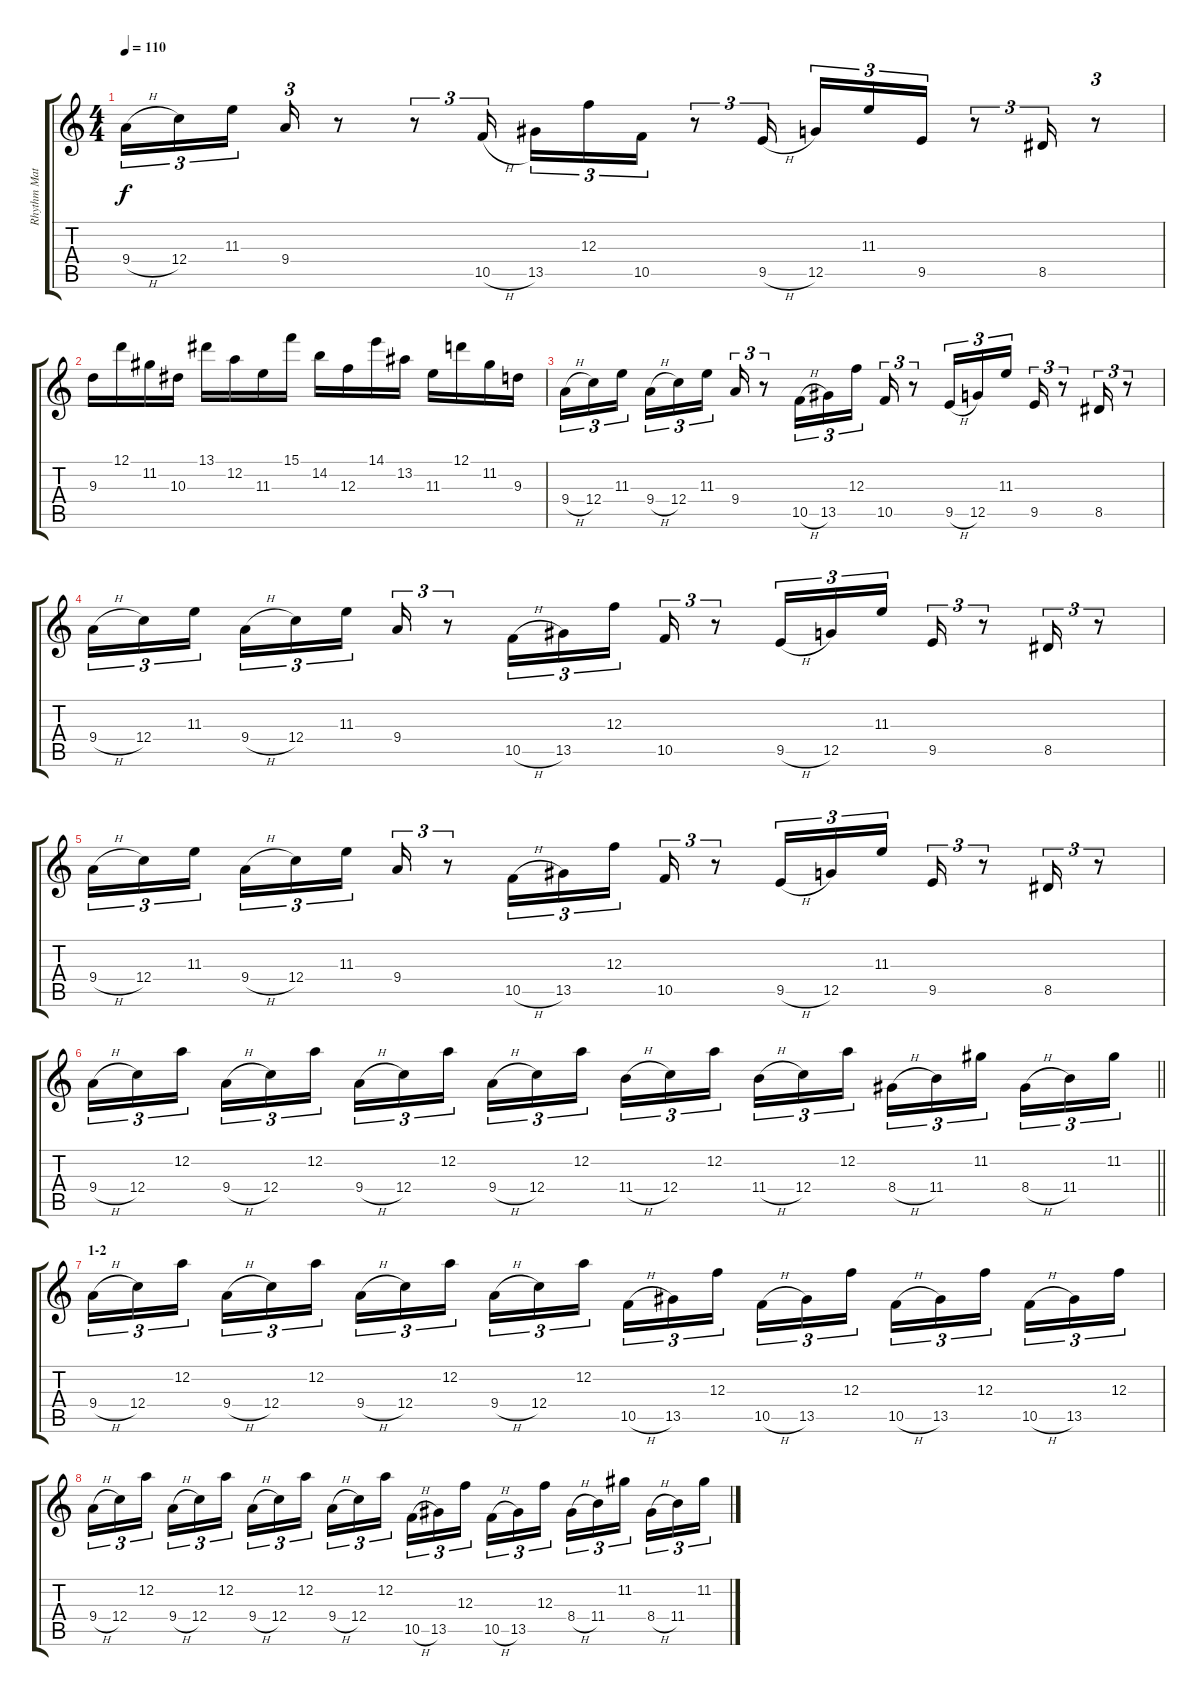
\track ("Rhythm Mathieu Pascal" "Rhythm Mat") {instrument distortionguitar}
\staff {score tabs}
\tuning (D4 A3 F3 C3 G2 D2) {hide}
\ts (4 4)
\tempo 110
\clef g2
\ks c
9.4{h}.16{tu (3 2) dy f} 12.4.16{tu (3 2)} 11.3.16{tu (3 2) beam splitsecondary} 9.4.16{tu (3 2)} r.8 r.8{tu (3 2)} 10.5{h}.16{tu (3 2) beam splitsecondary} 13.5.16{tu (3 2)} 12.3.16{tu (3 2)} 10.5.16{tu (3 2)} r.8{tu (3 2)} 9.5{h}.16{tu (3 2) beam splitsecondary} 12.5.16{tu (3 2)} 11.3.16{tu (3 2)} 9.5.16{tu (3 2)} r.8{tu (3 2)} 8.5.16{tu (3 2)} r.8{tu (3 2)} |
9.3.16 12.1.16 11.2.16 10.3.16 13.1.16 12.2.16 11.3.16 15.1.16 14.2.16 12.3.16 14.1.16 13.2.16 11.3.16 12.1.16 11.2.16 9.3.16 |
9.4{h}.16{tu (3 2)} 12.4.16{tu (3 2)} 11.3.16{tu (3 2) beam splitsecondary} 9.4{h}.16{tu (3 2)} 12.4.16{tu (3 2)} 11.3.16{tu (3 2)} 9.4.16{tu (3 2)} r.8{tu (3 2)} 10.5{h}.16{tu (3 2)} 13.5.16{tu (3 2)} 12.3.16{tu (3 2)} 10.5.16{tu (3 2)} r.8{tu (3 2)} 9.5{h}.16{tu (3 2)} 12.5.16{tu (3 2)} 11.3.16{tu (3 2)} 9.5.16{tu (3 2)} r.8{tu (3 2)} 8.5.16{tu (3 2)} r.8{tu (3 2)} |
9.4{h}.16{tu (3 2)} 12.4.16{tu (3 2)} 11.3.16{tu (3 2) beam splitsecondary} 9.4{h}.16{tu (3 2)} 12.4.16{tu (3 2)} 11.3.16{tu (3 2)} 9.4.16{tu (3 2)} r.8{tu (3 2)} 10.5{h}.16{tu (3 2)} 13.5.16{tu (3 2)} 12.3.16{tu (3 2)} 10.5.16{tu (3 2)} r.8{tu (3 2)} 9.5{h}.16{tu (3 2)} 12.5.16{tu (3 2)} 11.3.16{tu (3 2)} 9.5.16{tu (3 2)} r.8{tu (3 2)} 8.5.16{tu (3 2)} r.8{tu (3 2)} |
9.4{h}.16{tu (3 2)} 12.4.16{tu (3 2)} 11.3.16{tu (3 2) beam splitsecondary} 9.4{h}.16{tu (3 2)} 12.4.16{tu (3 2)} 11.3.16{tu (3 2)} 9.4.16{tu (3 2)} r.8{tu (3 2)} 10.5{h}.16{tu (3 2)} 13.5.16{tu (3 2)} 12.3.16{tu (3 2)} 10.5.16{tu (3 2)} r.8{tu (3 2)} 9.5{h}.16{tu (3 2)} 12.5.16{tu (3 2)} 11.3.16{tu (3 2)} 9.5.16{tu (3 2)} r.8{tu (3 2)} 8.5.16{tu (3 2)} r.8{tu (3 2)} |
\barLineRight lightlight
9.4{h}.16{tu (3 2)} 12.4.16{tu (3 2)} 12.2.16{tu (3 2) beam splitsecondary} 9.4{h}.16{tu (3 2)} 12.4.16{tu (3 2)} 12.2.16{tu (3 2)} 9.4{h}.16{tu (3 2)} 12.4.16{tu (3 2)} 12.2.16{tu (3 2) beam splitsecondary} 9.4{h}.16{tu (3 2)} 12.4.16{tu (3 2)} 12.2.16{tu (3 2)} 11.4{h}.16{tu (3 2)} 12.4.16{tu (3 2)} 12.2.16{tu (3 2) beam splitsecondary} 11.4{h}.16{tu (3 2)} 12.4.16{tu (3 2)} 12.2.16{tu (3 2)} 8.4{h}.16{tu (3 2)} 11.4.16{tu (3 2)} 11.2.16{tu (3 2) beam splitsecondary} 8.4{h}.16{tu (3 2)} 11.4.16{tu (3 2)} 11.2.16{tu (3 2)} |
\section ("" "1-2")
9.4{h}.16{tu (3 2)} 12.4.16{tu (3 2)} 12.2.16{tu (3 2) beam splitsecondary} 9.4{h}.16{tu (3 2)} 12.4.16{tu (3 2)} 12.2.16{tu (3 2)} 9.4{h}.16{tu (3 2)} 12.4.16{tu (3 2)} 12.2.16{tu (3 2) beam splitsecondary} 9.4{h}.16{tu (3 2)} 12.4.16{tu (3 2)} 12.2.16{tu (3 2)} 10.5{h}.16{tu (3 2)} 13.5.16{tu (3 2)} 12.3.16{tu (3 2) beam splitsecondary} 10.5{h}.16{tu (3 2)} 13.5.16{tu (3 2)} 12.3.16{tu (3 2)} 10.5{h}.16{tu (3 2)} 13.5.16{tu (3 2)} 12.3.16{tu (3 2) beam splitsecondary} 10.5{h}.16{tu (3 2)} 13.5.16{tu (3 2)} 12.3.16{tu (3 2)} |
9.4{h}.16{tu (3 2)} 12.4.16{tu (3 2)} 12.2.16{tu (3 2) beam splitsecondary} 9.4{h}.16{tu (3 2)} 12.4.16{tu (3 2)} 12.2.16{tu (3 2)} 9.4{h}.16{tu (3 2)} 12.4.16{tu (3 2)} 12.2.16{tu (3 2) beam splitsecondary} 9.4{h}.16{tu (3 2)} 12.4.16{tu (3 2)} 12.2.16{tu (3 2)} 10.5{h}.16{tu (3 2)} 13.5.16{tu (3 2)} 12.3.16{tu (3 2) beam splitsecondary} 10.5{h}.16{tu (3 2)} 13.5.16{tu (3 2)} 12.3.16{tu (3 2)} 8.4{h}.16{tu (3 2)} 11.4.16{tu (3 2)} 11.2.16{tu (3 2) beam splitsecondary} 8.4{h}.16{tu (3 2)} 11.4.16{tu (3 2)} 11.2.16{tu (3 2)}
